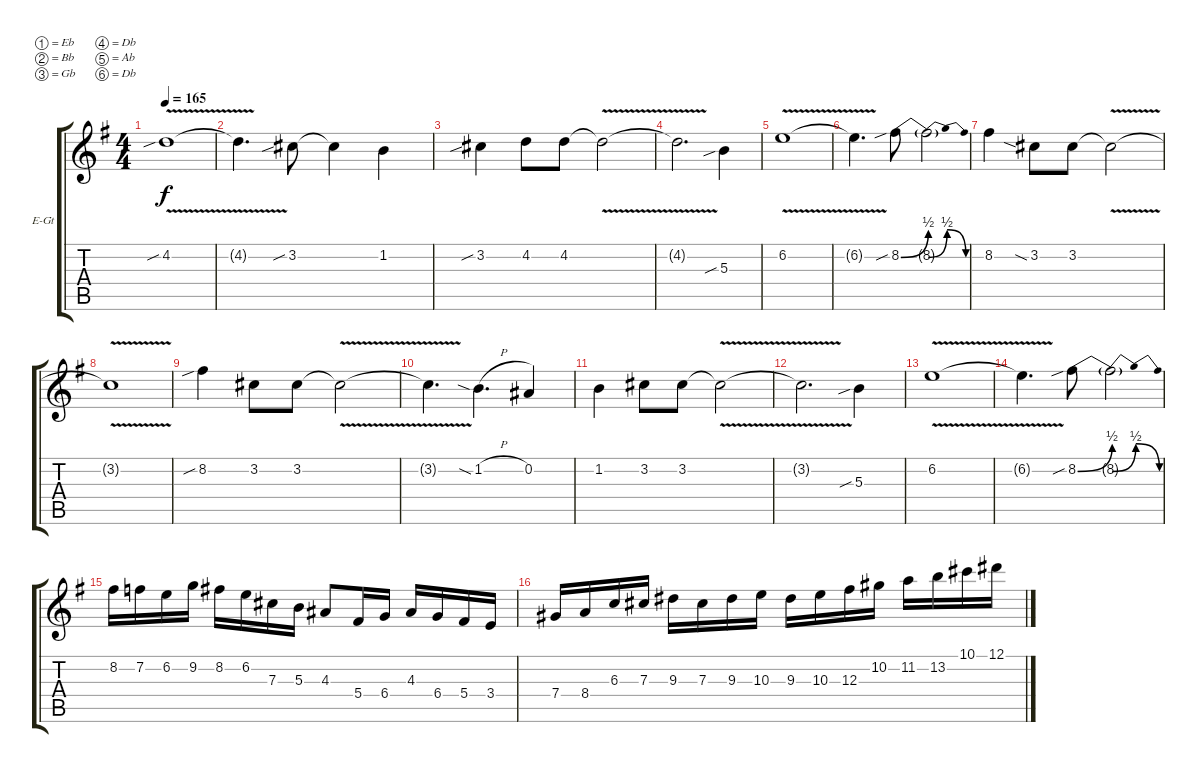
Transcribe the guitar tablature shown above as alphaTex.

\bracketExtendMode groupsimilarinstruments
\firstSystemTrackNameOrientation horizontal
\otherSystemsTrackNameOrientation horizontal
\track ("Вячеслав Молчанов" "E-Gt") {instrument distortionguitar}
\staff {score tabs}
\tuning (Eb4 Bb3 Gb3 Db3 Ab2 Db2)
\ts (4 4)
\tempo 165
\clef g2
\ks eminor
4.2{v sib}.1{dy f} |
4.2{v t}.4{d} 3.2{sib}.8 3.2{t}.4 1.2.4 |
3.2{sib}.4 4.2.8 4.2.8 4.2{v t}.2 |
4.2{v t}.2{d} 5.3{sib}.4 |
6.2{v}.1 |
6.2{v t}.4{d} 8.2{be (bend 0 0 60 2) sib}.8 8.2{be (bendrelease 0 0 30 2 30 2 60 0) t}.2 |
8.2.4 3.2{sia}.8 3.2.8 3.2{v t}.2 |
3.2{v t}.1 |
8.2{sib}.4 3.2.8 3.2.8 3.2{v t}.2 |
3.2{v t}.4{d} 1.2{sia h}.4{d} 0.2.4 |
1.2.4 3.2.8 3.2.8 3.2{v t}.2 |
3.2{v t}.2{d} 5.3{sib}.4 |
6.2{v}.1 |
6.2{v t}.4{d} 8.2{be (bend 0 0 60 2) sib}.8 8.2{be (bendrelease 0 0 30 2 30 2 60 0) t}.2 |
8.2.16 7.2.16 6.2.16 9.2.16 8.2.16 6.2.16 7.3.16 5.3.16 4.3.8 5.4.16 6.4.16 4.3.16 6.4.16 5.4.16 3.4.16 |
7.4.16 8.4.16 6.3.16 7.3.16 9.3.16 7.3.16 9.3.16 10.3.16 9.3.16 10.3.16 12.3.16 10.2.16 11.2.16 13.2.16 10.1.16 12.1.16
